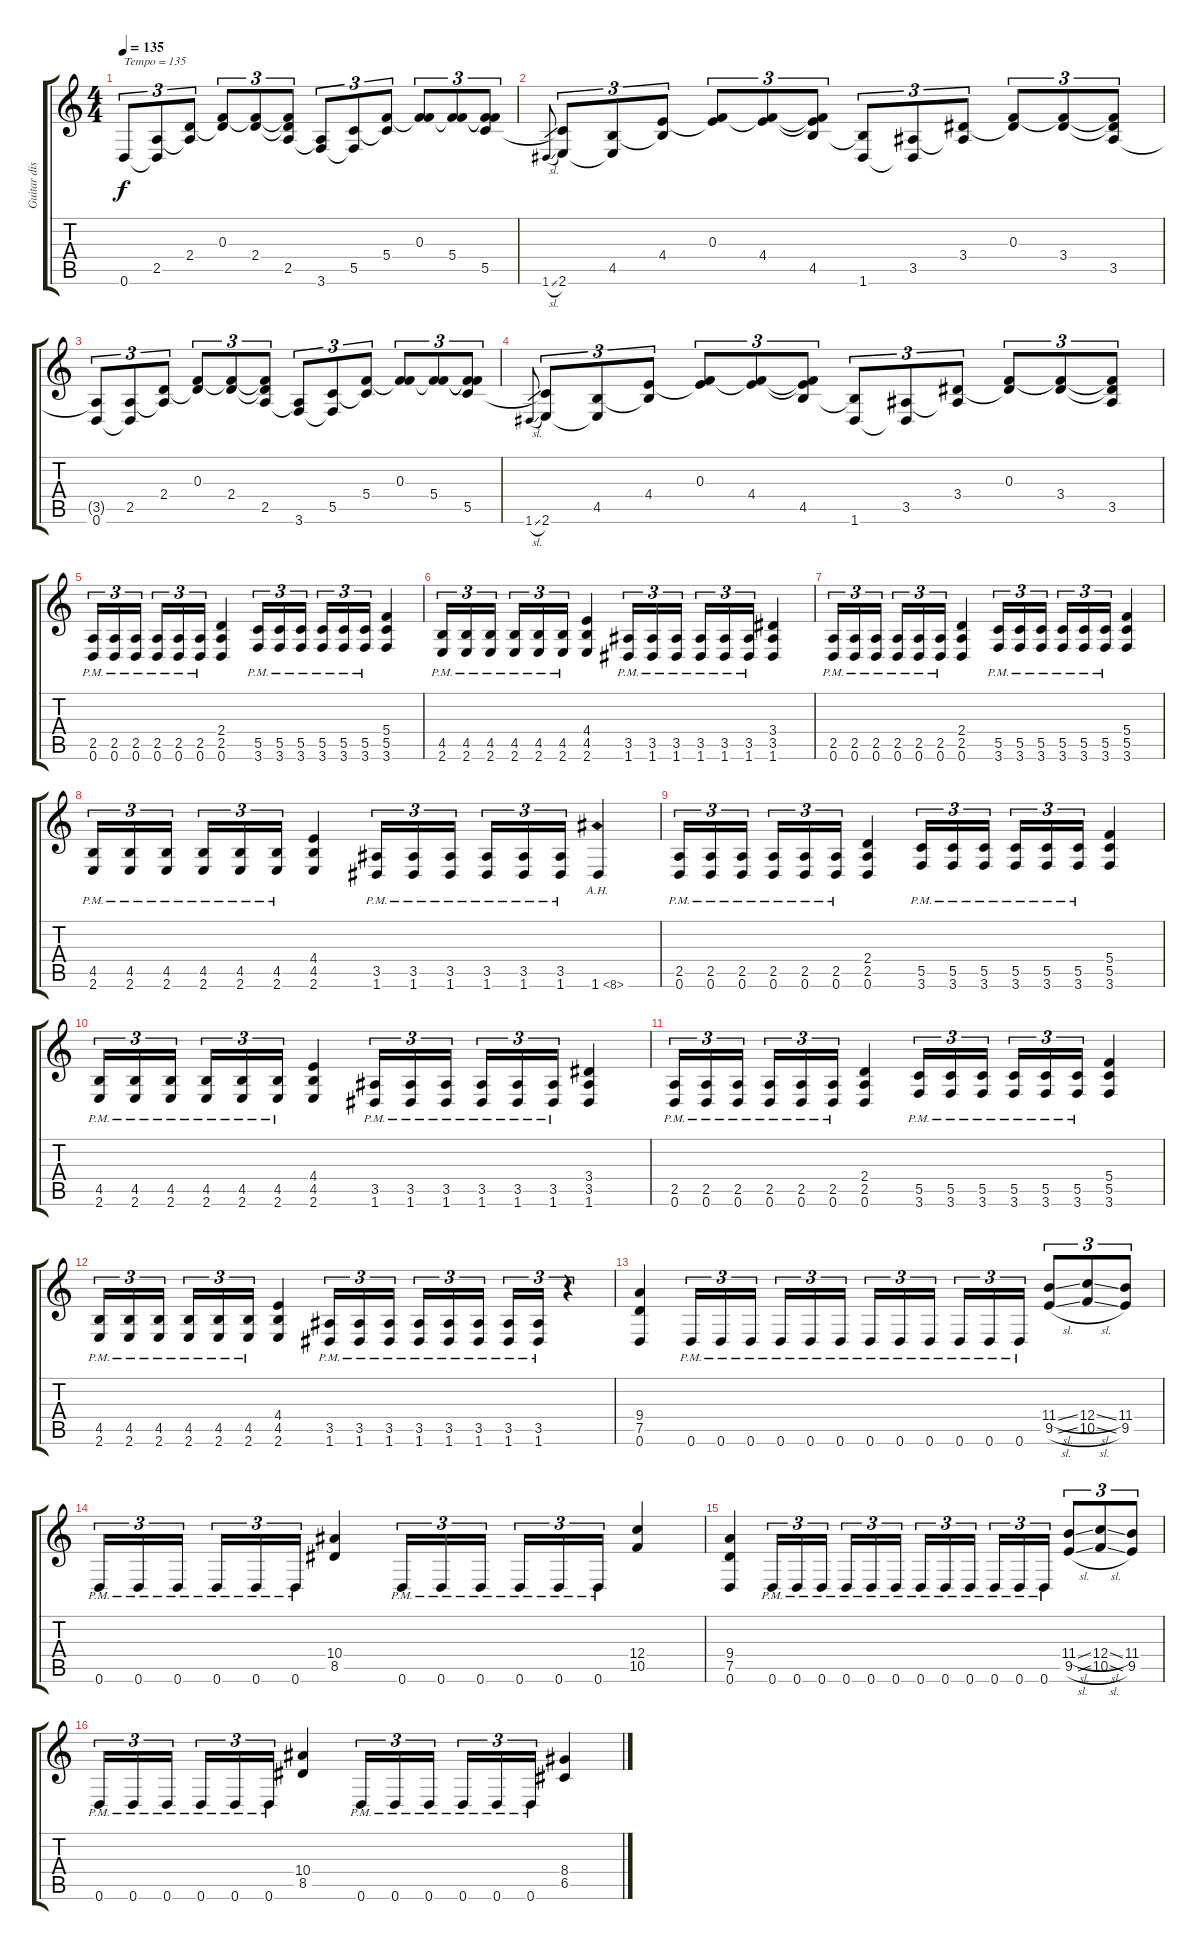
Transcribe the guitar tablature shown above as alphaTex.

\track ("Guitar distortion 2" "Guitar dis") {instrument distortionguitar}
\staff {score tabs}
\tuning (D4 A3 F3 C3 G2 D2) {hide}
\ts (4 4)
\tempo 135
\clef g2
\ks c
0.6.8{tu (3 2) txt "Tempo = 135" dy f instrument distortionguitar} (2.5 0.6{t}).8{tu (3 2)} (2.4 2.5{t}).8{tu (3 2)} (0.3 2.4{t}).8{tu (3 2)} (0.3{t} 2.4).8{tu (3 2)} (0.3{t} 2.4{t} 2.5).8{tu (3 2)} (2.5{t} 3.6).8{tu (3 2)} (5.5 3.6{t}).8{tu (3 2)} (5.4 5.5{t}).8{tu (3 2)} (0.3 5.4{t}).8{tu (3 2)} (0.3{t} 5.4).8{tu (3 2)} (0.3{t} 5.4{t} 5.5).8{tu (3 2)} |
1.6{sl}.8{gr} (5.5{t} 2.6).8{tu (3 2)} (4.5 2.6{t}).8{tu (3 2)} (4.4 4.5{t}).8{tu (3 2)} (0.3 4.4{t}).8{tu (3 2)} (0.3{t} 4.4).8{tu (3 2)} (0.3{t} 4.4{t} 4.5).8{tu (3 2)} (4.5{t} 1.6).8{tu (3 2)} (3.5 1.6{t}).8{tu (3 2)} (3.4 3.5{t}).8{tu (3 2)} (0.3 3.4{t}).8{tu (3 2)} (0.3{t} 3.4).8{tu (3 2)} (0.3{t} 3.4{t} 3.5).8{tu (3 2)} |
(3.5{t} 0.6).8{tu (3 2)} (2.5 0.6{t}).8{tu (3 2)} (2.4 2.5{t}).8{tu (3 2)} (0.3 2.4{t}).8{tu (3 2)} (0.3{t} 2.4).8{tu (3 2)} (0.3{t} 2.4{t} 2.5).8{tu (3 2)} (2.5{t} 3.6).8{tu (3 2)} (5.5 3.6{t}).8{tu (3 2)} (5.4 5.5{t}).8{tu (3 2)} (0.3 5.4{t}).8{tu (3 2)} (0.3{t} 5.4).8{tu (3 2)} (0.3{t} 5.4{t} 5.5).8{tu (3 2)} |
1.6{sl}.8{gr} (5.5{t} 2.6).8{tu (3 2)} (4.5 2.6{t}).8{tu (3 2)} (4.4 4.5{t}).8{tu (3 2)} (0.3 4.4{t}).8{tu (3 2)} (0.3{t} 4.4).8{tu (3 2)} (0.3{t} 4.4{t} 4.5).8{tu (3 2)} (4.5{t} 1.6).8{tu (3 2)} (3.5 1.6{t}).8{tu (3 2)} (3.4 3.5{t}).8{tu (3 2)} (0.3 3.4{t}).8{tu (3 2)} (0.3{t} 3.4).8{tu (3 2)} (0.3{t} 3.4{t} 3.5).8{tu (3 2)} |
(2.5 0.6{pm}).16{tu (3 2)} (2.5 0.6{pm}).16{tu (3 2)} (2.5 0.6{pm}).16{tu (3 2)} (2.5 0.6{pm}).16{tu (3 2)} (2.5 0.6{pm}).16{tu (3 2)} (2.5 0.6{pm}).16{tu (3 2)} (2.4 2.5 0.6).4 (5.5 3.6{pm}).16{tu (3 2)} (5.5 3.6{pm}).16{tu (3 2)} (5.5 3.6{pm}).16{tu (3 2)} (5.5 3.6{pm}).16{tu (3 2)} (5.5 3.6{pm}).16{tu (3 2)} (5.5 3.6{pm}).16{tu (3 2)} (5.4 5.5 3.6).4 |
(4.5 2.6{pm}).16{tu (3 2)} (4.5 2.6{pm}).16{tu (3 2)} (4.5 2.6{pm}).16{tu (3 2)} (4.5 2.6{pm}).16{tu (3 2)} (4.5 2.6{pm}).16{tu (3 2)} (4.5 2.6{pm}).16{tu (3 2)} (4.4 4.5 2.6).4 (3.5 1.6{pm}).16{tu (3 2)} (3.5 1.6{pm}).16{tu (3 2)} (3.5 1.6{pm}).16{tu (3 2)} (3.5 1.6{pm}).16{tu (3 2)} (3.5 1.6{pm}).16{tu (3 2)} (3.5 1.6{pm}).16{tu (3 2)} (3.4 3.5 1.6).4 |
(2.5 0.6{pm}).16{tu (3 2)} (2.5 0.6{pm}).16{tu (3 2)} (2.5 0.6{pm}).16{tu (3 2)} (2.5 0.6{pm}).16{tu (3 2)} (2.5 0.6{pm}).16{tu (3 2)} (2.5 0.6{pm}).16{tu (3 2)} (2.4 2.5 0.6).4 (5.5 3.6{pm}).16{tu (3 2)} (5.5 3.6{pm}).16{tu (3 2)} (5.5 3.6{pm}).16{tu (3 2)} (5.5 3.6{pm}).16{tu (3 2)} (5.5 3.6{pm}).16{tu (3 2)} (5.5 3.6{pm}).16{tu (3 2)} (5.4 5.5 3.6).4 |
(4.5 2.6{pm}).16{tu (3 2)} (4.5 2.6{pm}).16{tu (3 2)} (4.5 2.6{pm}).16{tu (3 2)} (4.5 2.6{pm}).16{tu (3 2)} (4.5 2.6{pm}).16{tu (3 2)} (4.5 2.6{pm}).16{tu (3 2)} (4.4 4.5 2.6).4 (3.5 1.6{pm}).16{tu (3 2)} (3.5 1.6{pm}).16{tu (3 2)} (3.5 1.6{pm}).16{tu (3 2)} (3.5 1.6{pm}).16{tu (3 2)} (3.5 1.6{pm}).16{tu (3 2)} (3.5 1.6{pm}).16{tu (3 2)} 1.6{ah 7}.4 |
(2.5 0.6{pm}).16{tu (3 2)} (2.5 0.6{pm}).16{tu (3 2)} (2.5 0.6{pm}).16{tu (3 2)} (2.5 0.6{pm}).16{tu (3 2)} (2.5 0.6{pm}).16{tu (3 2)} (2.5 0.6{pm}).16{tu (3 2)} (2.4 2.5 0.6).4 (5.5 3.6{pm}).16{tu (3 2)} (5.5 3.6{pm}).16{tu (3 2)} (5.5 3.6{pm}).16{tu (3 2)} (5.5 3.6{pm}).16{tu (3 2)} (5.5 3.6{pm}).16{tu (3 2)} (5.5 3.6{pm}).16{tu (3 2)} (5.4 5.5 3.6).4 |
(4.5 2.6{pm}).16{tu (3 2)} (4.5 2.6{pm}).16{tu (3 2)} (4.5 2.6{pm}).16{tu (3 2)} (4.5 2.6{pm}).16{tu (3 2)} (4.5 2.6{pm}).16{tu (3 2)} (4.5 2.6{pm}).16{tu (3 2)} (4.4 4.5 2.6).4 (3.5 1.6{pm}).16{tu (3 2)} (3.5 1.6{pm}).16{tu (3 2)} (3.5 1.6{pm}).16{tu (3 2)} (3.5 1.6{pm}).16{tu (3 2)} (3.5 1.6{pm}).16{tu (3 2)} (3.5 1.6{pm}).16{tu (3 2)} (3.4 3.5 1.6).4 |
(2.5 0.6{pm}).16{tu (3 2)} (2.5 0.6{pm}).16{tu (3 2)} (2.5 0.6{pm}).16{tu (3 2)} (2.5 0.6{pm}).16{tu (3 2)} (2.5 0.6{pm}).16{tu (3 2)} (2.5 0.6{pm}).16{tu (3 2)} (2.4 2.5 0.6).4 (5.5 3.6{pm}).16{tu (3 2)} (5.5 3.6{pm}).16{tu (3 2)} (5.5 3.6{pm}).16{tu (3 2)} (5.5 3.6{pm}).16{tu (3 2)} (5.5 3.6{pm}).16{tu (3 2)} (5.5 3.6{pm}).16{tu (3 2)} (5.4 5.5 3.6).4 |
(4.5 2.6{pm}).16{tu (3 2)} (4.5 2.6{pm}).16{tu (3 2)} (4.5 2.6{pm}).16{tu (3 2)} (4.5 2.6{pm}).16{tu (3 2)} (4.5 2.6{pm}).16{tu (3 2)} (4.5 2.6{pm}).16{tu (3 2)} (4.4 4.5 2.6).4 (3.5 1.6{pm}).16{tu (3 2)} (3.5 1.6{pm}).16{tu (3 2)} (3.5 1.6{pm}).16{tu (3 2)} (3.5 1.6{pm}).16{tu (3 2)} (3.5 1.6{pm}).16{tu (3 2)} (3.5 1.6{pm}).16{tu (3 2)} (3.5{pm} 1.6{pm}).16{tu (3 2)} (3.5{pm} 1.6{pm}).16{tu (3 2)} r.4{tu (3 2)} |
(9.4 7.5 0.6).4 0.6{pm}.16{tu (3 2)} 0.6{pm}.16{tu (3 2)} 0.6{pm}.16{tu (3 2)} 0.6{pm}.16{tu (3 2)} 0.6{pm}.16{tu (3 2)} 0.6{pm}.16{tu (3 2)} 0.6{pm}.16{tu (3 2)} 0.6{pm}.16{tu (3 2)} 0.6{pm}.16{tu (3 2)} 0.6{pm}.16{tu (3 2)} 0.6{pm}.16{tu (3 2)} 0.6{pm}.16{tu (3 2)} (11.4{sl} 9.5{sl}).8{tu (3 2)} (12.4{sl} 10.5{sl}).8{tu (3 2)} (11.4 9.5).8{tu (3 2)} |
0.6{pm}.16{tu (3 2)} 0.6{pm}.16{tu (3 2)} 0.6{pm}.16{tu (3 2)} 0.6{pm}.16{tu (3 2)} 0.6{pm}.16{tu (3 2)} 0.6{pm}.16{tu (3 2)} (10.4 8.5).4 0.6{pm}.16{tu (3 2)} 0.6{pm}.16{tu (3 2)} 0.6{pm}.16{tu (3 2)} 0.6{pm}.16{tu (3 2)} 0.6{pm}.16{tu (3 2)} 0.6{pm}.16{tu (3 2)} (12.4 10.5).4 |
(9.4 7.5 0.6).4 0.6{pm}.16{tu (3 2)} 0.6{pm}.16{tu (3 2)} 0.6{pm}.16{tu (3 2)} 0.6{pm}.16{tu (3 2)} 0.6{pm}.16{tu (3 2)} 0.6{pm}.16{tu (3 2)} 0.6{pm}.16{tu (3 2)} 0.6{pm}.16{tu (3 2)} 0.6{pm}.16{tu (3 2)} 0.6{pm}.16{tu (3 2)} 0.6{pm}.16{tu (3 2)} 0.6{pm}.16{tu (3 2)} (11.4{sl} 9.5{sl}).8{tu (3 2)} (12.4{sl} 10.5{sl}).8{tu (3 2)} (11.4 9.5).8{tu (3 2)} |
0.6{pm}.16{tu (3 2)} 0.6{pm}.16{tu (3 2)} 0.6{pm}.16{tu (3 2)} 0.6{pm}.16{tu (3 2)} 0.6{pm}.16{tu (3 2)} 0.6{pm}.16{tu (3 2)} (10.4 8.5).4 0.6{pm}.16{tu (3 2)} 0.6{pm}.16{tu (3 2)} 0.6{pm}.16{tu (3 2)} 0.6{pm}.16{tu (3 2)} 0.6{pm}.16{tu (3 2)} 0.6{pm}.16{tu (3 2)} (8.4 6.5).4
